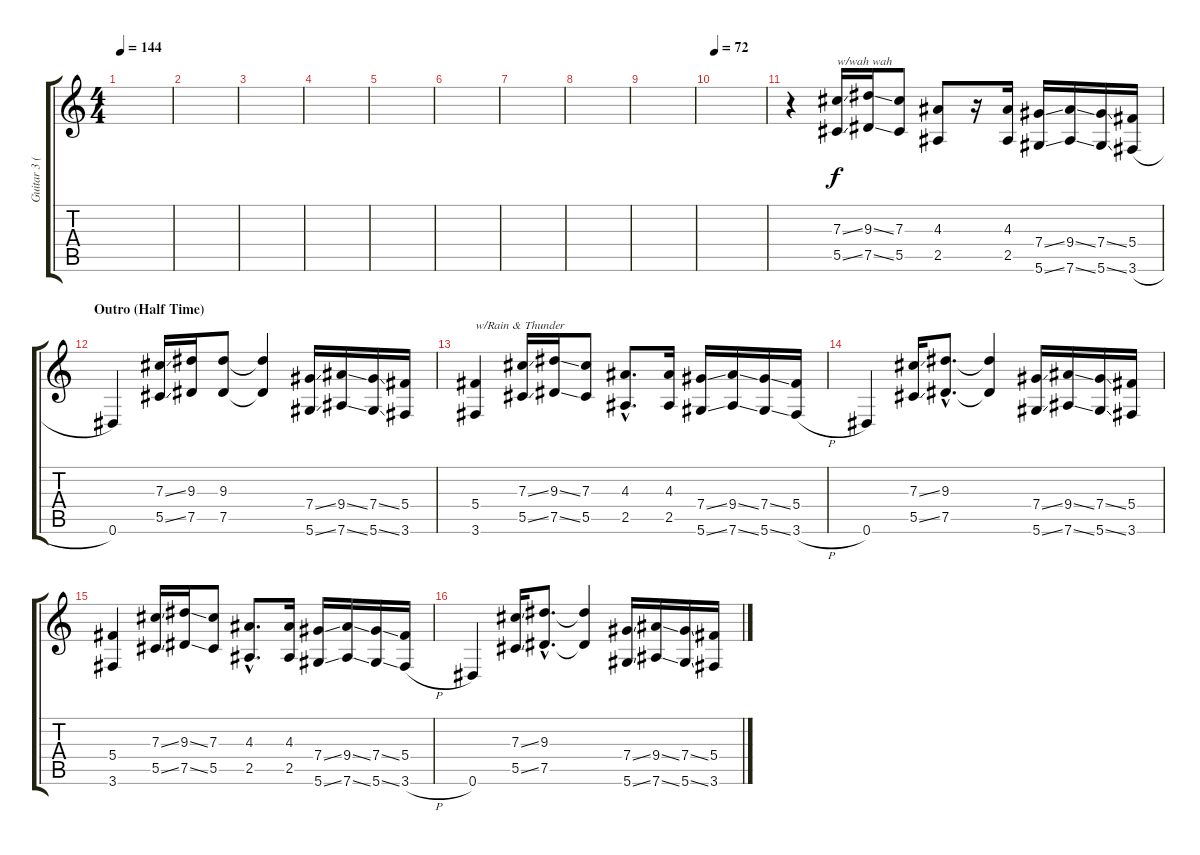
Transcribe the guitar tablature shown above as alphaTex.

\track ("Guitar 3 (Slash)" "Guitar 3 (") {instrument acousticguitarsteel}
\staff {score tabs}
\tuning (Eb4 Bb3 Gb3 Db3 Ab2 Eb2) {hide}
\ts (4 4)
\tempo 144
\clef g2
\ks c
|
|
|
|
|
|
|
|
|
\tempo 72
|
r.4{instrument electricguitarjazz} (7.3{ss} 5.5{ss}).16{txt "w/wah wah"} (9.3{ss} 7.5{ss}).16 (7.3 5.5).8 (4.3 2.5).8 r.16 (4.3 2.5).16 (7.4{ss} 5.6{ss}).16 (9.4{ss} 7.6{ss}).16 (7.4{ss} 5.6{ss}).16 (5.4 3.6{h}).16 |
\section ("" "Outro (Half Time)")
0.6.4 (7.3{ss} 5.5{ss}).16 (9.3 7.5).16 (9.3 7.5).8 (9.3{t} 7.5{t}).4 (7.4{ss} 5.6{ss}).16 (9.4{ss} 7.6{ss}).16 (7.4{ss} 5.6{ss}).16 (5.4 3.6).16 |
(5.4 3.6).4{txt "w/Rain & Thunder"} (7.3{ss} 5.5{ss}).16 (9.3{ss} 7.5{ss}).16 (7.3 5.5).8 (4.3{hac} 2.5{hac}).8{d} (4.3 2.5).16 (7.4{ss} 5.6{ss}).16 (9.4{ss} 7.6{ss}).16 (7.4{ss} 5.6{ss}).16 (5.4 3.6{h}).16 |
0.6.4 (7.3{ss} 5.5{ss}).16 (9.3{hac} 7.5{hac}).8{d} (9.3{t} 7.5{t}).4 (7.4{ss} 5.6{ss}).16 (9.4{ss} 7.6{ss}).16 (7.4{ss} 5.6{ss}).16 (5.4 3.6).16 |
(5.4 3.6).4 (7.3{ss} 5.5{ss}).16 (9.3{ss} 7.5{ss}).16 (7.3 5.5).8 (4.3{hac} 2.5{hac}).8{d} (4.3 2.5).16 (7.4{ss} 5.6{ss}).16 (9.4{ss} 7.6{ss}).16 (7.4{ss} 5.6{ss}).16 (5.4 3.6{h}).16 |
0.6.4 (7.3{ss} 5.5{ss}).16 (9.3{hac} 7.5{hac}).8{d} (9.3{t} 7.5{t}).4 (7.4{ss} 5.6{ss}).16 (9.4{ss} 7.6{ss}).16 (7.4{ss} 5.6{ss}).16 (5.4 3.6).16
